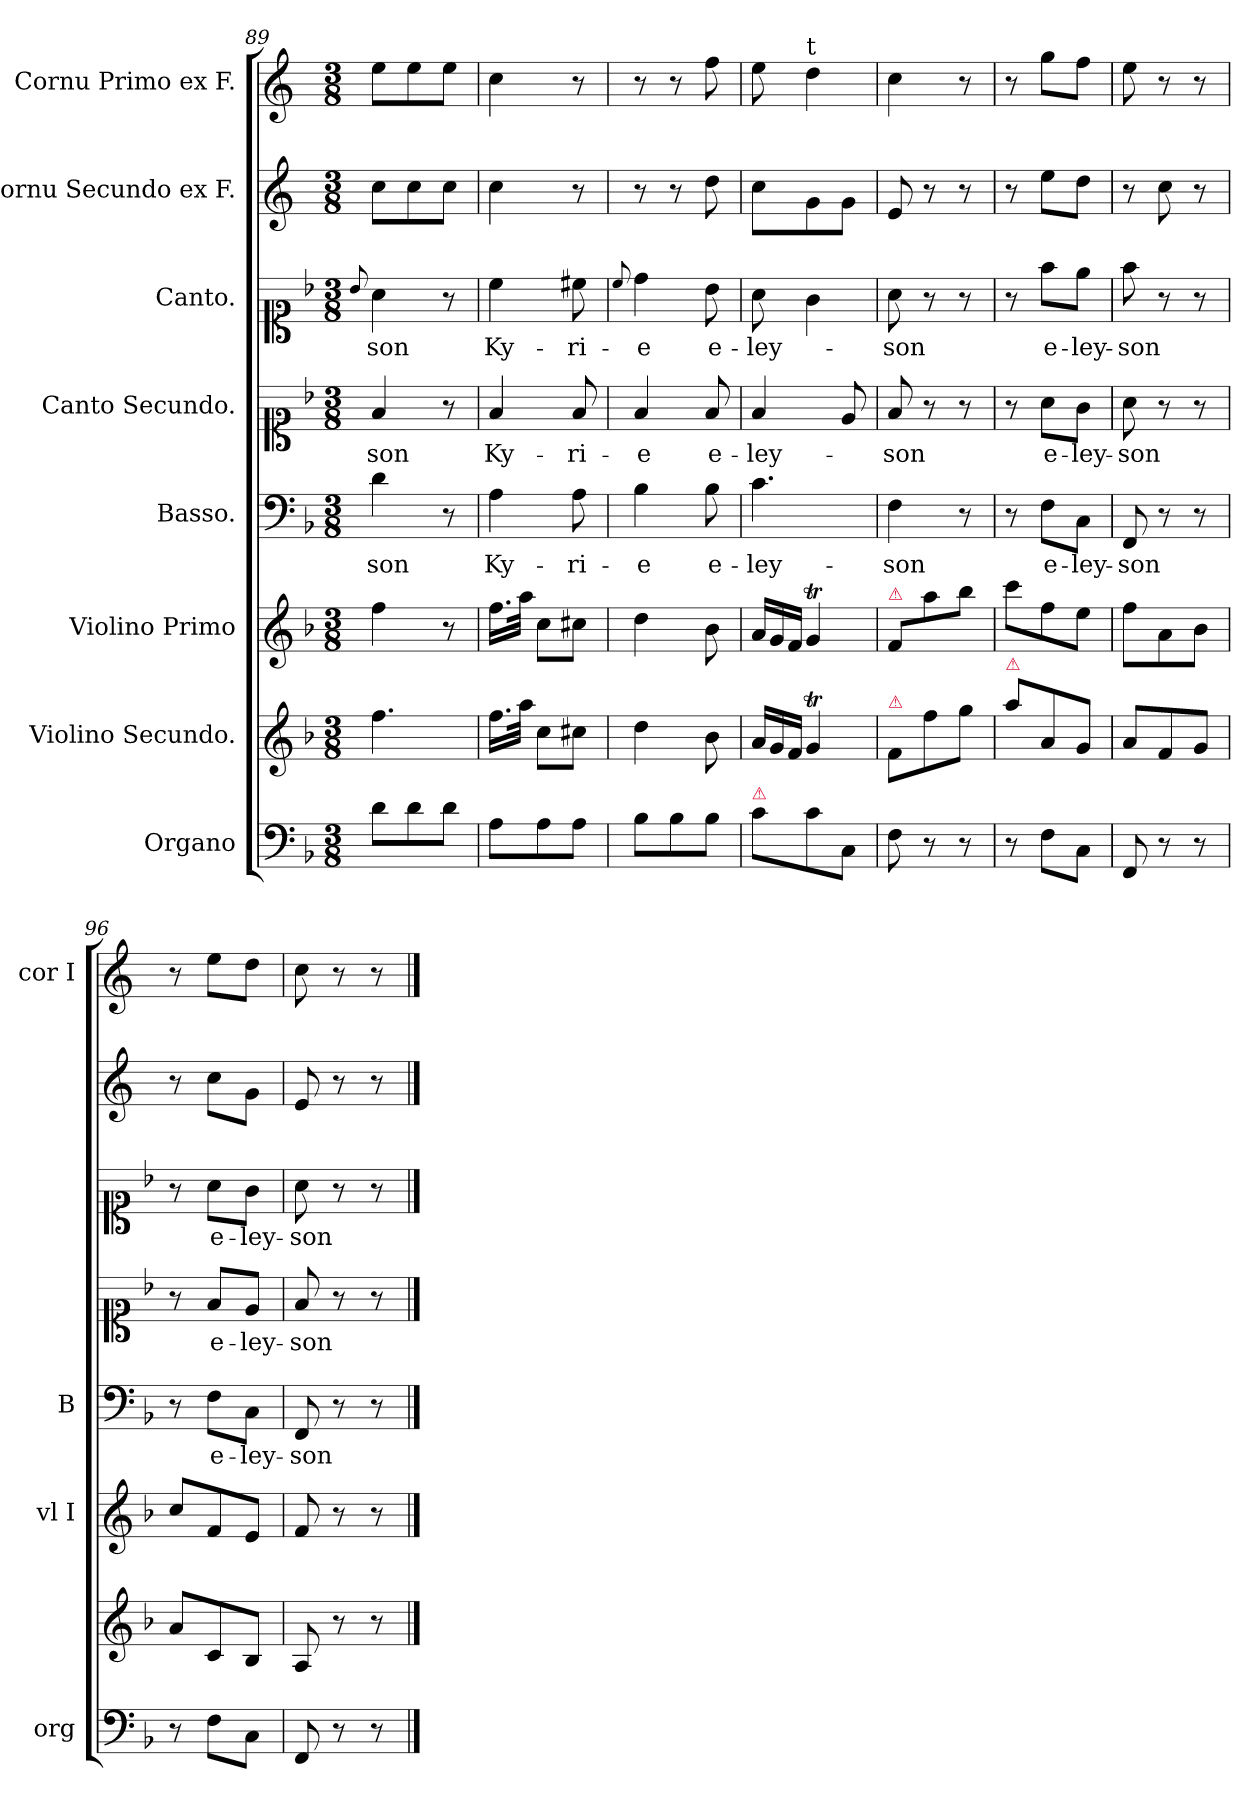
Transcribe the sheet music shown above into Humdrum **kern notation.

**kern	**kern	**kern	**kern	**text	**kern	**text	**kern	**text	**kern	**kern
*part8	*part7	*part6	*part5	*part5	*part4	*part4	*part3	*part3	*part2	*part1
*staff8	*staff7	*staff6	*staff5	*staff5	*staff4	*staff4	*staff3	*staff3	*staff2	*staff1
*I"Organo	*I"Violino Secundo.	*I"Violino Primo	*I"Basso.	*	*I"Canto Secundo.	*	*I"Canto.	*	*I"Cornu Secundo ex F.	*I"Cornu Primo ex F.
*I'org	*	*I'vl I	*I'B	*	*	*	*	*	*	*I'cor I
*clefF4	*clefG2	*clefG2	*clefF4	*	*clefC1	*	*clefC1	*	*clefG2	*clefG2
*	*	*	*	*	*	*	*	*	*ITrd4c7	*ITrd4c7
*k[b-]	*k[b-]	*k[b-]	*k[b-]	*	*k[b-]	*	*k[b-]	*	*k[b-]	*k[b-]
*M3/8	*M3/8	*M3/8	*M3/8	*	*M3/8	*	*M3/8	*	*M3/8	*M3/8
=89	=89	=89	=89	=89	=89	=89	=89	=89	=89	=89
.	.	.	.	.	.	.	8qqb-/	.	.	.
8d\L	4.ff\	4ff\	4d\	-son	4f/	-son	4a\	-son	8f\L	8a\L
8d\	.	.	.	.	.	.	.	.	8f\	8a\
8d\J	.	8r	8r	.	8r	.	8r	.	8f\J	8a\J
=90	=90	=90	=90	=90	=90	=90	=90	=90	=90	=90
8A\L	16.ff\LL	16.ff\LL	4A\	Ky-	4f/	Ky-	4cc\	Ky-	4f\	4f\
.	32aa\JJk	32aa\JJk	.	.	.	.	.	.	.	.
8A\	8cc\L	8cc\L	.	.	.	.	.	.	.	.
8A\J	8cc#X\J	8cc#X\J	8A\	-ri-	8f/	-ri-	8cc#X\	-ri-	8r	8r
=91	=91	=91	=91	=91	=91	=91	=91	=91	=91	=91
.	.	.	.	.	.	.	8qqcc	.	.	.
8B-\L	4dd\	4dd\	4B-\	-e	4f/	-e	4dd\	-e	8r	8r
8B-\	.	.	.	.	.	.	.	.	8r	8r
8B-\J	8b-\	8b-\	8B-\	e-	8f/	e-	8b-\	e-	8g\	8b-\
=92	=92	=92	=92	=92	=92	=92	=92	=92	=92	=92
*	*Xtuplet	*Xtuplet	*	*	*	*	*	*	*	*
!LO:TX:a:color=crimson:t=⚠	!	!	!	!	!	!	!	!	!	!
8c\L	24a/LL	24a/LL	4.c\	-ley-	4f/	-ley-	8a\	-ley-	8f\L	8a\
.	24g/	24g/	.	.	.	.	.	.	.	.
.	24f/JJ	24f/JJ	.	.	.	.	.	.	.	.
!	!	!	!	!	!	!	!	!	!	!LO:TX:a:t=t
8c\	4gT/	4gT/	.	.	.	.	4g\	.	8c\	4g\
8C/J	.	.	.	.	8e/	.	.	.	8c\J	.
=93	=93	=93	=93	=93	=93	=93	=93	=93	=93	=93
!	!	!LO:TX:a:color=crimson:t=⚠	!	!	!	!	!	!	!	!
!	!LO:TX:a:color=crimson:t=⚠	!	!	!	!	!	!	!	!	!
8F\	8f/L	8f/L	4F\	-son	8f/	-son	8a\	-son	8A/	4f\
8r	8ff\	8aa\	.	.	8r	.	8r	.	8r	.
8r	8gg\J	8bb-\J	8r	.	8r	.	8r	.	8r	8r
=94	=94	=94	=94	=94	=94	=94	=94	=94	=94	=94
!	!LO:TX:a:color=crimson:t=⚠	!	!	!	!	!	!	!	!	!
8r	8aa\L	8ccc\L	8r	.	8r	.	8r	.	8r	8r
8F\L	8a/	8ff\	8F\L	e-	8a\L	e-	8ff\L	e-	8a\L	8cc\L
8C\J	8g/J	8ee\J	8C\J	-ley-	8g\J	-ley-	8ee\J	-ley-	8g\J	8b-\J
=95	=95	=95	=95	=95	=95	=95	=95	=95	=95	=95
8FF/	8a/L	8ff\L	8FF/	-son	8a\	-son	8ff\	-son	8r	8a\
8r	8f/	8a\	8r	.	8r	.	8r	.	8f\	8r
8r	8g/J	8b-\J	8r	.	8r	.	8r	.	8r	8r
=96	=96	=96	=96	=96	=96	=96	=96	=96	=96	=96
8r	8a/L	8cc/L	8r	.	8r	.	8r	.	8r	8r
8F\L	8c/	8f/	8F\L	e-	8f/L	e-	8a\L	e-	8f\L	8a\L
8C\J	8B-/J	8e/J	8C\J	-ley-	8e/J	-ley-	8g\J	-ley-	8c\J	8g\J
=97	=97	=97	=97	=97	=97	=97	=97	=97	=97	=97
8FF/	8A/	8f/	8FF/	-son	8f/	-son	8a\	-son	8A/	8f\
8r	8r	8r	8r	.	8r	.	8r	.	8r	8r
8r	8r	8r	8r	.	8r	.	8r	.	8r	8r
==	==	==	==	==	==	==	==	==	==	==
*-	*-	*-	*-	*-	*-	*-	*-	*-	*-	*-
